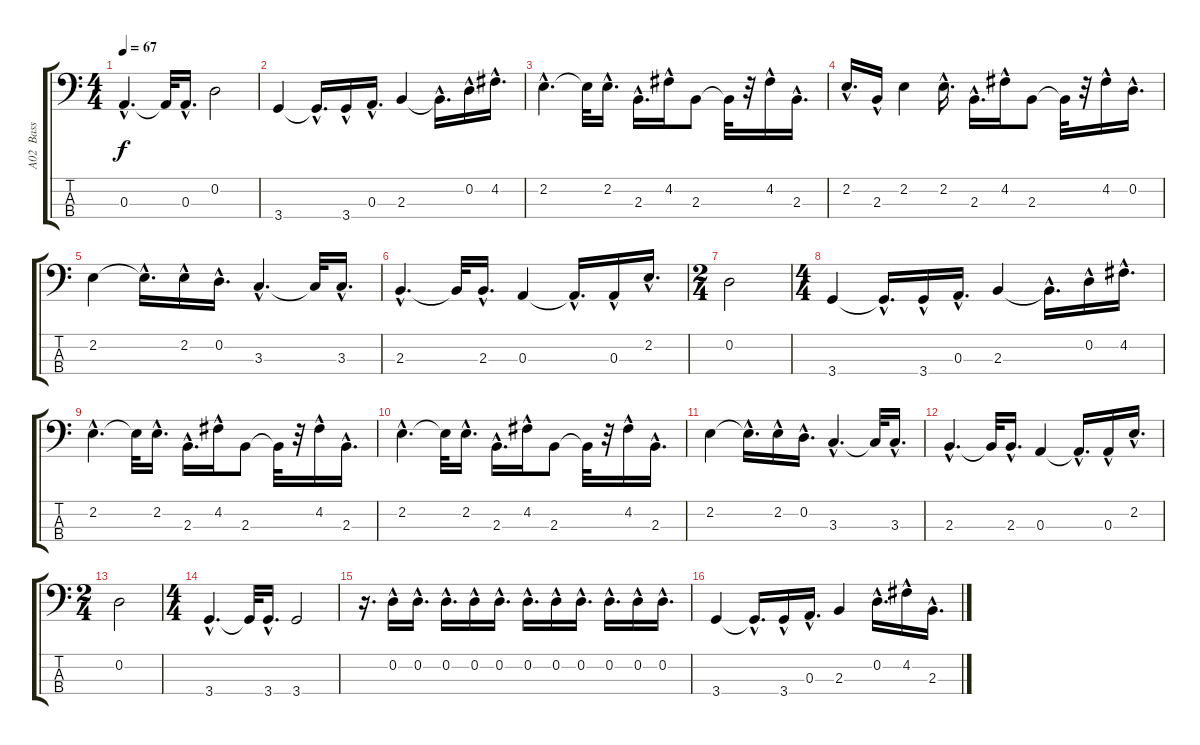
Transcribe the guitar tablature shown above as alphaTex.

\track ("A02  Bass" "A02  Bass") {instrument electricbasspick}
\staff {score tabs}
\tuning (G2 D2 A1 E1) {hide}
\ts (4 4)
\tempo 67
\clef f4
\ks c
0.3{hac}.4{d dy f} 0.3{t}.32 0.3{hac}.16{d} 0.2.2 |
3.4.4 3.4{hac t}.16{d} 3.4{hac}.16 0.3{hac}.16{d} 2.3.4 2.3{hac t}.16{d} 0.2{hac}.16 4.2{hac}.16{d} |
2.2{hac}.4{d} 2.2{t}.32 2.2{hac}.16{d} 2.3{hac}.16{d} 4.2{hac}.16 2.3.8 2.3{t}.32 r.32 4.2{hac}.16 2.3{hac}.16{d} |
2.2{hac}.16{d} 2.3{hac}.16 2.2.4 2.2{hac}.16{d} 2.3{hac}.16{d} 4.2{hac}.16 2.3.8 2.3{t}.32 r.32 4.2{hac}.16 0.2{hac}.16{d} |
2.2.4 2.2{hac t}.16{d} 2.2{hac}.16 0.2{hac}.16{d} 3.3{hac}.4{d} 3.3{t}.32 3.3{hac}.16{d} |
2.3{hac}.4{d} 2.3{t}.32 2.3{hac}.16{d} 0.3.4 0.3{hac t}.16{d} 0.3{hac}.16 2.2{hac}.16{d} |
\ts (2 4)
0.2.2 |
\ts (4 4)
3.4.4 3.4{hac t}.16{d} 3.4{hac}.16 0.3{hac}.16{d} 2.3.4 2.3{hac t}.16{d} 0.2{hac}.16 4.2{hac}.16{d} |
2.2{hac}.4{d} 2.2{t}.32 2.2{hac}.16{d} 2.3{hac}.16{d} 4.2{hac}.16 2.3.8 2.3{t}.32 r.32 4.2{hac}.16 2.3{hac}.16{d} |
2.2{hac}.4{d} 2.2{t}.32 2.2{hac}.16{d} 2.3{hac}.16{d} 4.2{hac}.16 2.3.8 2.3{t}.32 r.32 4.2{hac}.16 2.3{hac}.16{d} |
2.2.4 2.2{hac t}.16{d} 2.2{hac}.16 0.2{hac}.16{d} 3.3{hac}.4{d} 3.3{t}.32 3.3{hac}.16{d} |
2.3{hac}.4{d} 2.3{t}.32 2.3{hac}.16{d} 0.3.4 0.3{hac t}.16{d} 0.3{hac}.16 2.2{hac}.16{d} |
\ts (2 4)
0.2.2 |
\ts (4 4)
3.4{hac}.4{d} 3.4{t}.32 3.4{hac}.16{d} 3.4.2 |
r.16{d} 0.2{hac}.16 0.2{hac}.16{d} 0.2{hac}.16{d} 0.2{hac}.16 0.2{hac}.16{d} 0.2{hac}.16{d} 0.2{hac}.16 0.2{hac}.16{d} 0.2{hac}.16{d} 0.2{hac}.16 0.2{hac}.16{d} |
3.4.4 3.4{hac t}.16{d} 3.4{hac}.16 0.3{hac}.16{d} 2.3.4 0.2{hac}.16{d} 4.2{hac}.16 2.3{hac}.16{d}
